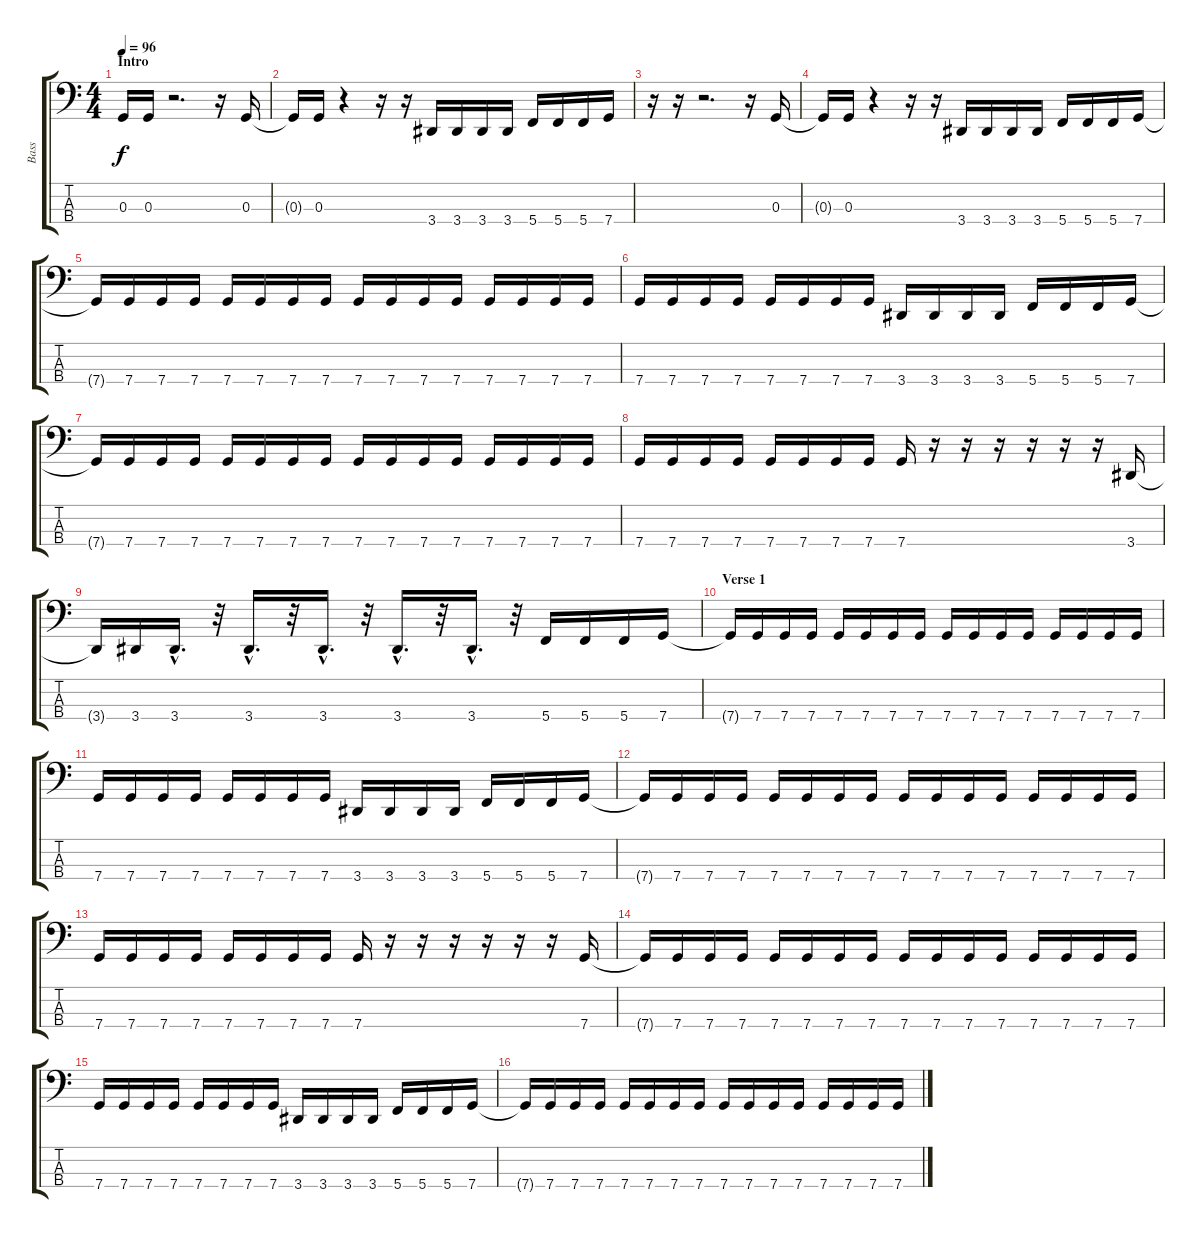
\track ("Bass" "Bass") {instrument electricbasspick}
\staff {score tabs}
\tuning (F2 C2 G1 C1) {hide}
\ts (4 4)
\section ("" "Intro")
\tempo 96
\clef f4
\ks c
0.3.16{dy f instrument electricbasspick} 0.3.16 r.2{d} r.16 0.3.16 |
0.3{t}.16 0.3.16 r.4 r.16 r.16 3.4.16 3.4.16 3.4.16 3.4.16 5.4.16 5.4.16 5.4.16 7.4.16 |
r.16 r.16 r.2{d} r.16 0.3.16 |
0.3{t}.16 0.3.16 r.4 r.16 r.16 3.4.16 3.4.16 3.4.16 3.4.16 5.4.16 5.4.16 5.4.16 7.4.16 |
7.4{t}.16 7.4.16 7.4.16 7.4.16 7.4.16 7.4.16 7.4.16 7.4.16 7.4.16 7.4.16 7.4.16 7.4.16 7.4.16 7.4.16 7.4.16 7.4.16 |
7.4.16 7.4.16 7.4.16 7.4.16 7.4.16 7.4.16 7.4.16 7.4.16 3.4.16 3.4.16 3.4.16 3.4.16 5.4.16 5.4.16 5.4.16 7.4.16 |
7.4{t}.16 7.4.16 7.4.16 7.4.16 7.4.16 7.4.16 7.4.16 7.4.16 7.4.16 7.4.16 7.4.16 7.4.16 7.4.16 7.4.16 7.4.16 7.4.16 |
7.4.16 7.4.16 7.4.16 7.4.16 7.4.16 7.4.16 7.4.16 7.4.16 7.4.16 r.16 r.16 r.16 r.16 r.16 r.16 3.4.16 |
3.4{t}.16 3.4.16 3.4{hac}.16{d} r.32 3.4{hac}.16{d} r.32 3.4{hac}.16{d} r.32 3.4{hac}.16{d} r.32 3.4{hac}.16{d} r.32 5.4.16 5.4.16 5.4.16 7.4.16 |
\section ("" "Verse 1")
7.4{t}.16 7.4.16 7.4.16 7.4.16 7.4.16 7.4.16 7.4.16 7.4.16 7.4.16 7.4.16 7.4.16 7.4.16 7.4.16 7.4.16 7.4.16 7.4.16 |
7.4.16 7.4.16 7.4.16 7.4.16 7.4.16 7.4.16 7.4.16 7.4.16 3.4.16 3.4.16 3.4.16 3.4.16 5.4.16 5.4.16 5.4.16 7.4.16 |
7.4{t}.16 7.4.16 7.4.16 7.4.16 7.4.16 7.4.16 7.4.16 7.4.16 7.4.16 7.4.16 7.4.16 7.4.16 7.4.16 7.4.16 7.4.16 7.4.16 |
7.4.16 7.4.16 7.4.16 7.4.16 7.4.16 7.4.16 7.4.16 7.4.16 7.4.16 r.16 r.16 r.16 r.16 r.16 r.16 7.4.16 |
7.4{t}.16 7.4.16 7.4.16 7.4.16 7.4.16 7.4.16 7.4.16 7.4.16 7.4.16 7.4.16 7.4.16 7.4.16 7.4.16 7.4.16 7.4.16 7.4.16 |
7.4.16 7.4.16 7.4.16 7.4.16 7.4.16 7.4.16 7.4.16 7.4.16 3.4.16 3.4.16 3.4.16 3.4.16 5.4.16 5.4.16 5.4.16 7.4.16 |
7.4{t}.16 7.4.16 7.4.16 7.4.16 7.4.16 7.4.16 7.4.16 7.4.16 7.4.16 7.4.16 7.4.16 7.4.16 7.4.16 7.4.16 7.4.16 7.4.16
